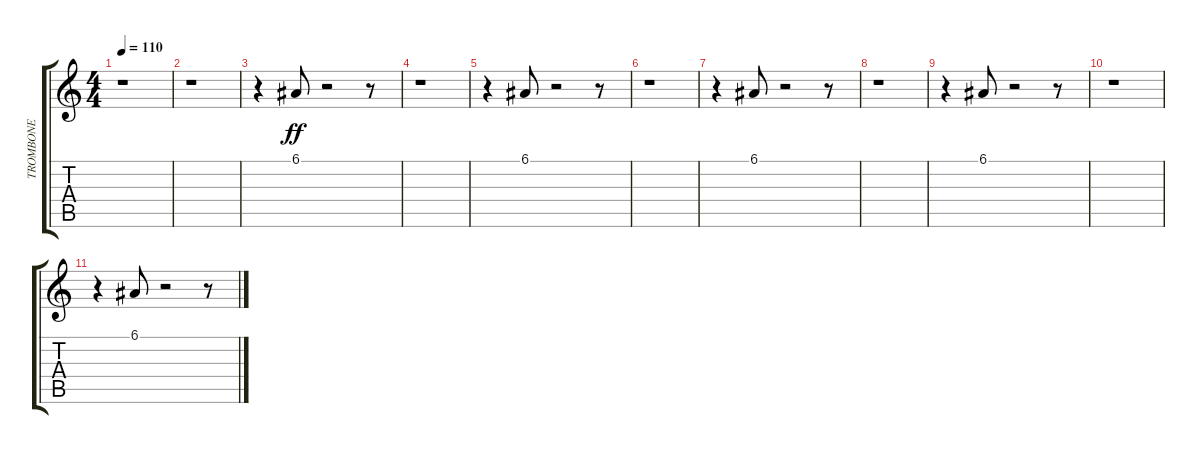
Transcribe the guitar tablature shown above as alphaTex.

\track ("TROMBONE" "TROMBONE") {solo instrument trombone}
\staff {score tabs}
\tuning (E4 B3 G3 D3 A2 E2) {hide}
\ts (4 4)
\tempo 110
\clef g2
\ks c
r.1{dy ff} |
r.1 |
r.4 6.1.8 r.2 r.8 |
r.1 |
r.4 6.1.8 r.2 r.8 |
r.1 |
r.4 6.1.8 r.2 r.8 |
r.1 |
r.4 6.1.8 r.2 r.8 |
r.1 |
r.4 6.1.8 r.2 r.8
